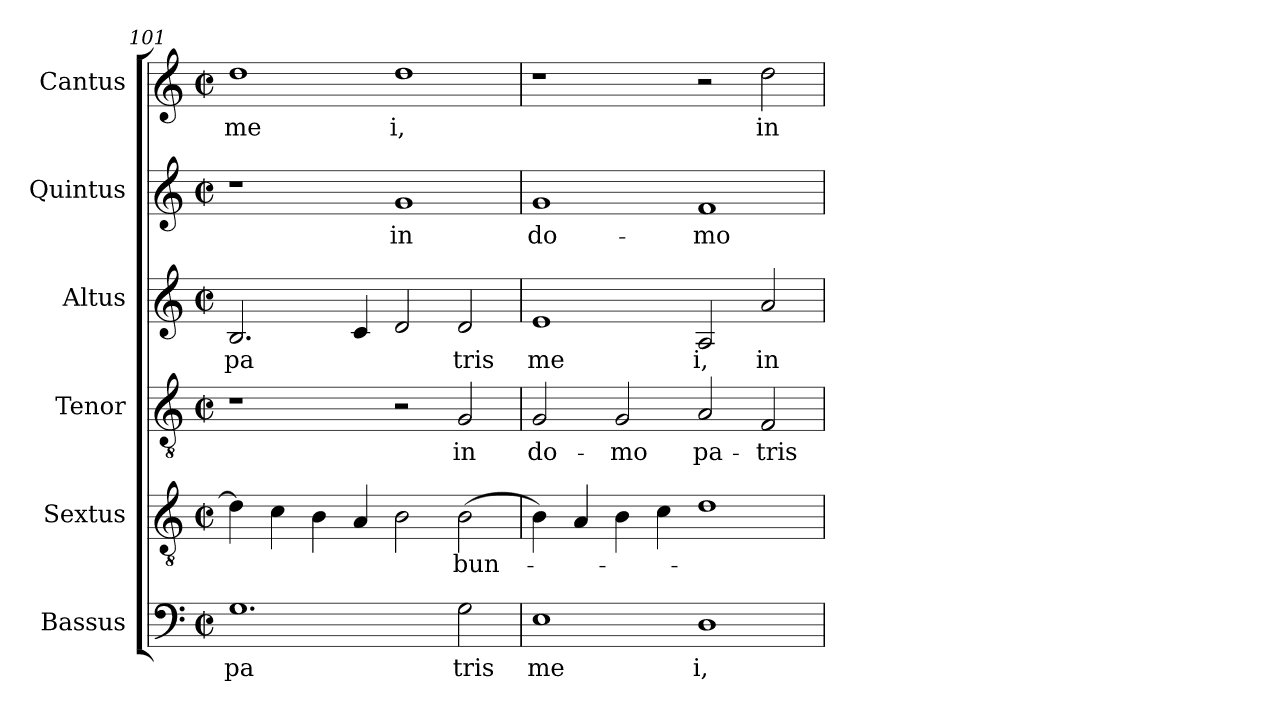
**kern	**text	**kern	**text	**kern	**text	**kern	**text	**kern	**text	**kern	**text
*part6	*part6	*part5	*part5	*part4	*part4	*part3	*part3	*part2	*part2	*part1	*part1
*staff6	*staff6	*staff5	*staff5	*staff4	*staff4	*staff3	*staff3	*staff2	*staff2	*staff1	*staff1
*I"Bassus	*	*I"Sextus	*	*I"Tenor	*	*I"Altus	*	*I"Quintus	*	*I"Cantus	*
*clefF4	*	*clefGv2	*	*clefGv2	*	*clefG2	*	*clefG2	*	*clefG2	*
*M2/2	*	*M2/2	*	*M2/2	*	*M2/2	*	*M2/2	*	*M2/2	*
*met(c|)	*	*met(c|)	*	*met(c|)	*	*met(c|)	*	*met(c|)	*	*met(c|)	*
=101	=101	=101	=101	=101	=101	=101	=101	=101	=101	=101	=101
!	!LO:LY:b:cj	!	!	!	!	!	!LO:LY:b:cj	!	!	!	!LO:LY:b:cj
1.G	pa	4d\]	.	1r	.	2.B/	pa	1r	.	1dd	me
.	.	4c\	.	.	.	.	.	.	.	.	.
.	.	4B\	.	.	.	.	.	.	.	.	.
.	.	4A/	.	.	.	4c/	.	.	.	.	.
!	!	!	!	!	!	!	!	!	!LO:LY:b:cj	!	!LO:LY:b:cj
.	.	2B\	.	2r	.	2d/	.	1g	in	1dd	i,
!	!LO:LY:b:cj	!	!LO:LY:b	!	!LO:LY:b:cj	!	!LO:LY:b:cj	!	!	!	!
2G\	tris	(>2B\	-bun-	2G/	in	2d/	tris	.	.	.	.
=102	=102	=102	=102	=102	=102	=102	=102	=102	=102	=102	=102
!	!LO:LY:b:cj	!	!	!	!LO:LY:b:cj	!	!LO:LY:b:cj	!	!LO:LY:b:cj	!	!
1E	me	4B\)	.	2G/	do-	1e	me	1g	do-	1r	.
.	.	4A/	.	.	.	.	.	.	.	.	.
!	!	!	!	!	!LO:LY:b:cj	!	!	!	!	!	!
.	.	4B\	.	2G/	-mo	.	.	.	.	.	.
.	.	4c\	.	.	.	.	.	.	.	.	.
!	!LO:LY:b:cj	!	!	!	!LO:LY:b:cj	!	!LO:LY:b:cj	!	!LO:LY:b:cj	!	!
1D	i,	1d	.	2A/	pa-	2A/	i,	1f	-mo	2r	.
!	!	!	!	!	!LO:LY:b:cj	!	!LO:LY:b:cj	!	!	!	!LO:LY:b:cj
.	.	.	.	2F/	-tris	2a/	in	.	.	2dd\	in
=	=	=	=	=	=	=	=	=	=	=	=
*-	*-	*-	*-	*-	*-	*-	*-	*-	*-	*-	*-
